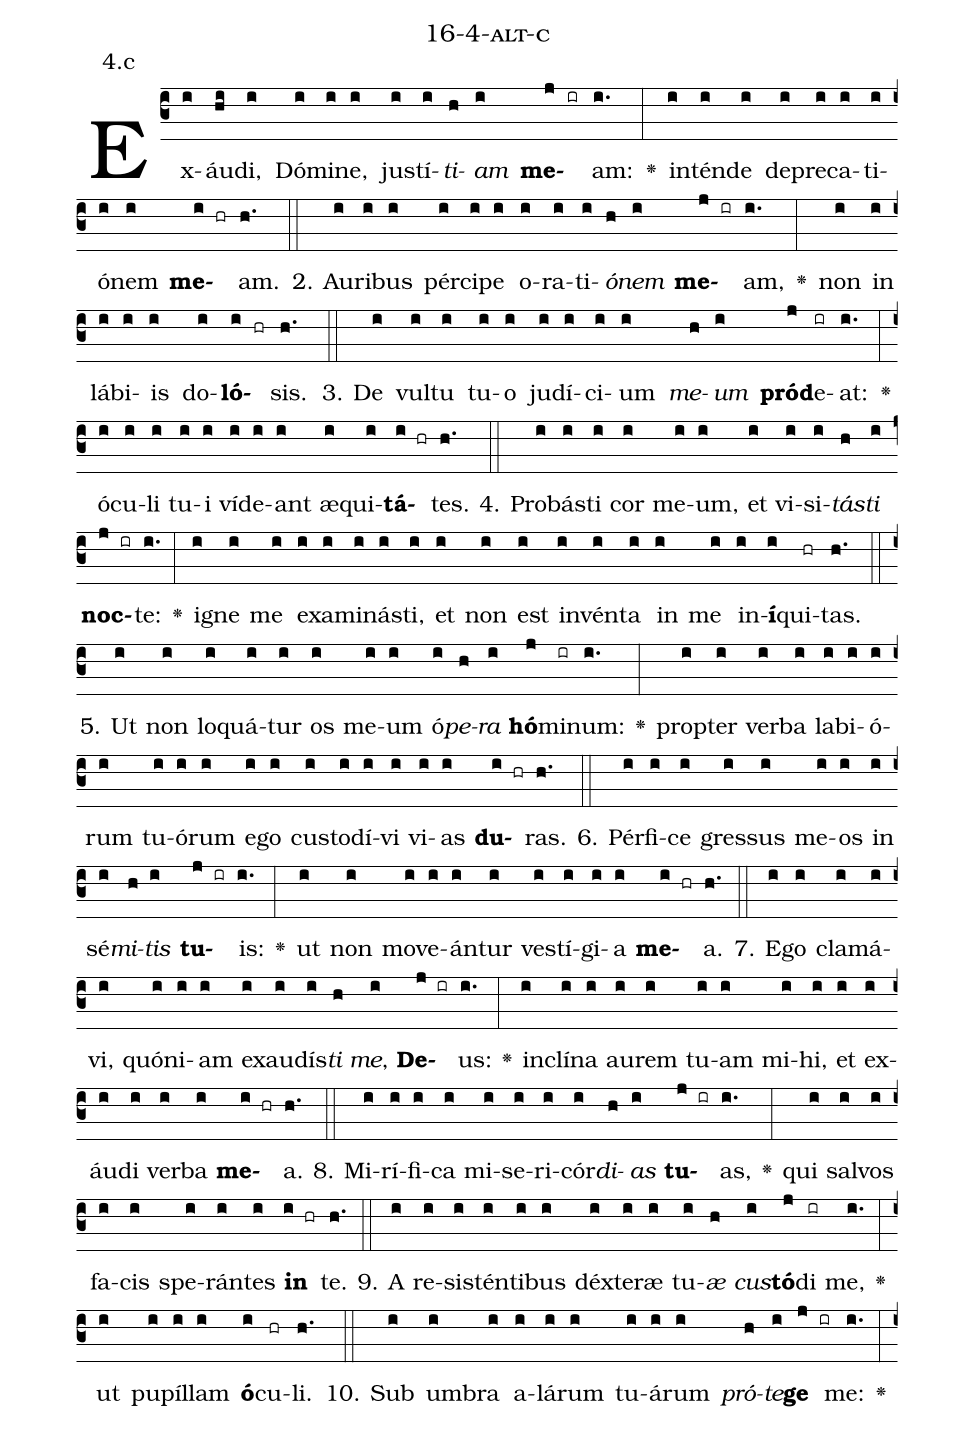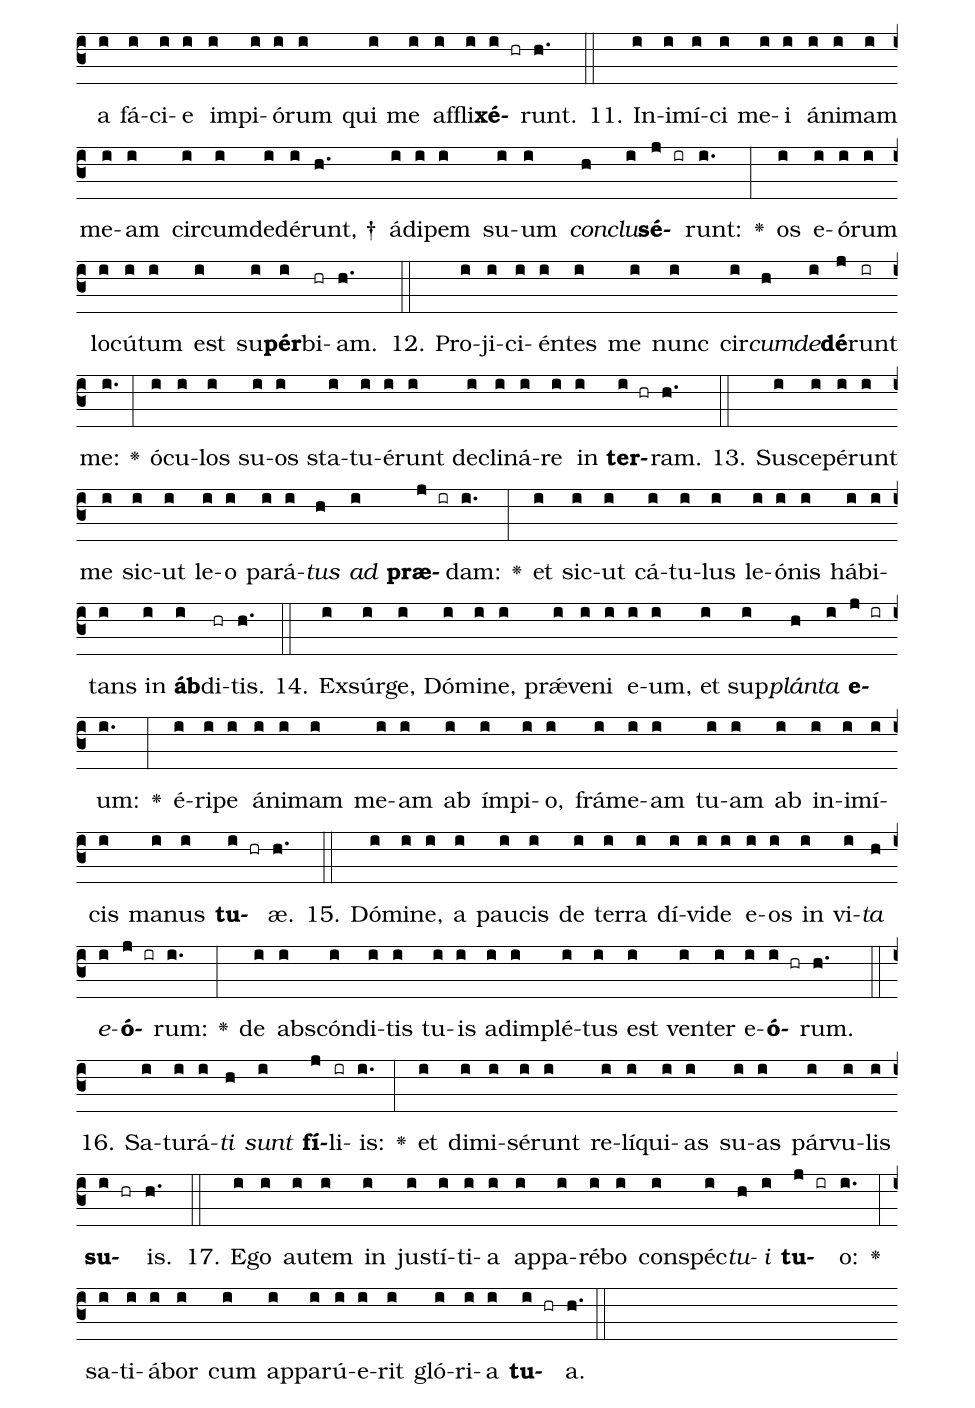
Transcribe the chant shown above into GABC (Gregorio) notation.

name: 16-4-alt-c;
annotation: 4.c;
%%
(c3)Ex(i)áu(hi)di,(i) Dó(i)mi(i)ne,(i) jus(i)tí(i)<i>ti</i>(h)<i>am</i>(i) <b>me</b>(j ir)am:(i.) <v>\greheightstar</v>(:) in(i)tén(i)de(i) de(i)pre(i)ca(i)ti(i)ó(i)nem(i) <b>me</b>(i hr)am.(h.) (::)
2. Au(i)ri(i)bus(i) pér(i)ci(i)pe(i) o(i)ra(i)ti(i)<i>ó</i>(h)<i>nem</i>(i) <b>me</b>(j ir)am,(i.) <v>\greheightstar</v>(:) non(i) in(i) lá(i)bi(i)is(i) do(i)<b>ló</b>(i hr)sis.(h.) (::)
3. De(i) vul(i)tu(i) tu(i)o(i) ju(i)dí(i)ci(i)um(i) <i>me</i>(h)<i>um</i>(i) <b>pród</b>(j)e(ir)at:(i.) <v>\greheightstar</v>(:) ó(i)cu(i)li(i) tu(i)i(i) ví(i)de(i)ant(i) æ(i)qui(i)<b>tá</b>(i hr)tes.(h.) (::)
4. Pro(i)bás(i)ti(i) cor(i) me(i)um,(i) et(i) vi(i)si(i)<i>tás</i>(h)<i>ti</i>(i) <b>noc</b>(j ir)te:(i.) <v>\greheightstar</v>(:) i(i)gne(i) me(i) ex(i)a(i)mi(i)nás(i)ti,(i) et(i) non(i) est(i) in(i)vén(i)ta(i) in(i) me(i) in(i)<b>í</b>(i)qui(hr)tas.(h.) (::)
5. Ut(i) non(i) lo(i)quá(i)tur(i) os(i) me(i)um(i) ó(i)<i>pe</i>(h)<i>ra</i>(i) <b>hó</b>(j)mi(ir)num:(i.) <v>\greheightstar</v>(:) prop(i)ter(i) ver(i)ba(i) la(i)bi(i)ó(i)rum(i) tu(i)ó(i)rum(i) e(i)go(i) cus(i)to(i)dí(i)vi(i) vi(i)as(i) <b>du</b>(i hr)ras.(h.) (::)
6. Pér(i)fi(i)ce(i) gres(i)sus(i) me(i)os(i) in(i) sé(i)<i>mi</i>(h)<i>tis</i>(i) <b>tu</b>(j ir)is:(i.) <v>\greheightstar</v>(:) ut(i) non(i) mo(i)ve(i)án(i)tur(i) ves(i)tí(i)gi(i)a(i) <b>me</b>(i hr)a.(h.) (::)
7. E(i)go(i) cla(i)má(i)vi,(i) quón(i)i(i)am(i) ex(i)au(i)dís(i)<i>ti</i>(h) <i>me</i>,(i) <b>De</b>(j ir)us:(i.) <v>\greheightstar</v>(:) in(i)clí(i)na(i) au(i)rem(i) tu(i)am(i) mi(i)hi,(i) et(i) ex(i)áu(i)di(i) ver(i)ba(i) <b>me</b>(i hr)a.(h.) (::)
8. Mi(i)rí(i)fi(i)ca(i) mi(i)se(i)ri(i)cór(i)<i>di</i>(h)<i>as</i>(i) <b>tu</b>(j ir)as,(i.) <v>\greheightstar</v>(:) qui(i) sal(i)vos(i) fa(i)cis(i) spe(i)rán(i)tes(i) <b>in</b>(i hr) te.(h.) (::)
9. A(i) re(i)sis(i)tén(i)ti(i)bus(i) déx(i)te(i)ræ(i) tu(i)<i>æ</i>(h) <i>cus</i>(i)<b>tó</b>(j)di(ir) me,(i.) <v>\greheightstar</v>(:) ut(i) pu(i)píl(i)lam(i) <b>ó</b>(i)cu(hr)li.(h.) (::)
10. Sub(i) um(i)bra(i) a(i)lá(i)rum(i) tu(i)á(i)rum(i) <i>pró</i>(h)<i>te</i>(i)<b>ge</b>(j ir) me:(i.) <v>\greheightstar</v>(:) a(i) fá(i)ci(i)e(i) im(i)pi(i)ó(i)rum(i) qui(i) me(i) af(i)fli(i)<b>xé</b>(i hr)runt.(h.) (::)
11. In(i)i(i)mí(i)ci(i) me(i)i(i) á(i)ni(i)mam(i) me(i)am(i) cir(i)cum(i)de(i)dé(i)runt, †(h.) á(i)di(i)pem(i) su(i)um(i) <i>con</i>(h)<i>clu</i>(i)<b>sé</b>(j ir)runt:(i.) <v>\greheightstar</v>(:) os(i) e(i)ó(i)rum(i) lo(i)cú(i)tum(i) est(i) su(i)<b>pér</b>(i)bi(hr)am.(h.) (::)
12. Pro(i)ji(i)ci(i)én(i)tes(i) me(i) nunc(i) cir(i)<i>cum</i>(h)<i>de</i>(i)<b>dé</b>(j)runt(ir) me:(i.) <v>\greheightstar</v>(:) ó(i)cu(i)los(i) su(i)os(i) sta(i)tu(i)é(i)runt(i) de(i)cli(i)ná(i)re(i) in(i) <b>ter</b>(i hr)ram.(h.) (::)
13. Su(i)sce(i)pé(i)runt(i) me(i) sic(i)ut(i) le(i)o(i) pa(i)rá(i)<i>tus</i>(h) <i>ad</i>(i) <b>præ</b>(j ir)dam:(i.) <v>\greheightstar</v>(:) et(i) sic(i)ut(i) cá(i)tu(i)lus(i) le(i)ó(i)nis(i) há(i)bi(i)tans(i) in(i) <b>áb</b>(i)di(hr)tis.(h.) (::)
14. Ex(i)súr(i)ge,(i) Dó(i)mi(i)ne,(i) prǽ(i)ve(i)ni(i) e(i)um,(i) et(i) sup(i)<i>plán</i>(h)<i>ta</i>(i) <b>e</b>(j ir)um:(i.) <v>\greheightstar</v>(:) é(i)ri(i)pe(i) á(i)ni(i)mam(i) me(i)am(i) ab(i) ím(i)pi(i)o,(i) frá(i)me(i)am(i) tu(i)am(i) ab(i) in(i)i(i)mí(i)cis(i) ma(i)nus(i) <b>tu</b>(i hr)æ.(h.) (::)
15. Dó(i)mi(i)ne,(i) a(i) pau(i)cis(i) de(i) ter(i)ra(i) dí(i)vi(i)de(i) e(i)os(i) in(i) vi(i)<i>ta</i>(h) <i>e</i>(i)<b>ó</b>(j ir)rum:(i.) <v>\greheightstar</v>(:) de(i) abs(i)cón(i)di(i)tis(i) tu(i)is(i) ad(i)im(i)plé(i)tus(i) est(i) ven(i)ter(i) e(i)<b>ó</b>(i hr)rum.(h.) (::)
16. Sa(i)tu(i)rá(i)<i>ti</i>(h) <i>sunt</i>(i) <b>fí</b>(j)li(ir)is:(i.) <v>\greheightstar</v>(:) et(i) di(i)mi(i)sé(i)runt(i) re(i)lí(i)qui(i)as(i) su(i)as(i) pár(i)vu(i)lis(i) <b>su</b>(i hr)is.(h.) (::)
17. E(i)go(i) au(i)tem(i) in(i) jus(i)tí(i)ti(i)a(i) ap(i)pa(i)ré(i)bo(i) con(i)spéc(i)<i>tu</i>(h)<i>i</i>(i) <b>tu</b>(j ir)o:(i.) <v>\greheightstar</v>(:) sa(i)ti(i)á(i)bor(i) cum(i) ap(i)pa(i)rú(i)e(i)rit(i) gló(i)ri(i)a(i) <b>tu</b>(i hr)a.(h.) (::)
